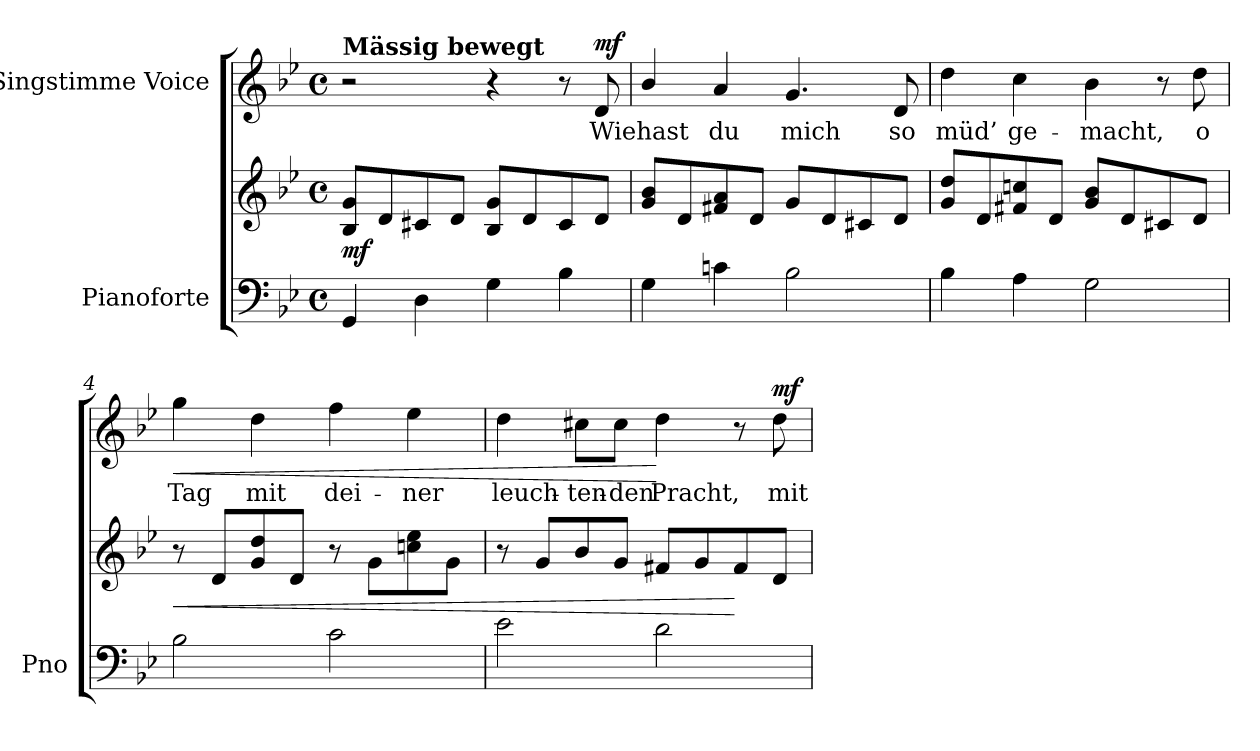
**kern	**kern	**dynam	**kern	**text	**dynam
*part2	*part2	*part2	*part1	*part1	*part1
*staff3	*staff2	*staff2/3	*staff1	*staff1	*staff1
*I"Pianoforte	*	*	*I"Singstimme Voice	*	*
*I'Pno	*	*	*	*	*
*clefF4	*clefG2	*	*clefG2	*	*
*k[b-e-]	*k[b-e-]	*	*k[b-e-]	*	*
*M4/4	*M4/4	*	*M4/4	*	*
*met(c)	*met(c)	*	*met(c)	*	*
=1	=1	=1	=1	=1	=1
!	!	!	!LO:TX:a:B:t=Mässig bewegt	!	!
!	!	!LO:DY:b	!	!	!
4GG/	8B-/ 8g/L	mf	2r	.	.
.	8d/	.	.	.	.
4D\	8c#X/	.	.	.	.
.	8d/J	.	.	.	.
4G\	8B-/ 8g/L	.	4r	.	.
.	8d/	.	.	.	.
4B-\	8c#/	.	8r	.	.
!	!	!	!	!	!LO:DY:a
.	8d/J	.	8d/	Wie	mf
=2	=2	=2	=2	=2	=2
4G\	8g/ 8b-/L	.	4b-/	hast	.
.	8d/	.	.	.	.
4cn\	8f#X/ 8a/	.	4a/	du	.
.	8d/J	.	.	.	.
2B-\	8g/L	.	4.g/	mich	.
.	8d/	.	.	.	.
.	8c#X/	.	.	.	.
.	8d/J	.	8d/	so	.
=3	=3	=3	=3	=3	=3
4B-\	8g/ 8dd/L	.	4dd\	müd’	.
.	8d/	.	.	.	.
4A\	8f#X/ 8ccn/	.	4cc\	ge-	.
.	8d/J	.	.	.	.
2G\	8g/ 8b-/L	.	4b-\	-macht,	.
.	8d/	.	.	.	.
.	8c#X/	.	8r	.	.
.	8d/J	.	8dd\	o	.
=4	=4	=4	=4	=4	=4
!	!	!LO:HP:b	!	!	!LO:HP:b
2B-\	8r	<	4gg\	Tag	<
.	8d/L	.	.	.	.
.	8g/ 8dd/	.	4dd\	mit	.
.	8d/J	.	.	.	.
2c\	8r	.	4ff\	dei-	.
.	8g\L	.	.	.	.
.	8ccn\ 8ee-\	.	4ee-\	-ner	.
.	8g\J	.	.	.	.
=5	=5	=5	=5	=5	=5
2e-\	8r	.	4dd\	leuch-	.
.	8g/L	.	.	.	.
.	8b-/	.	8cc#X\L	-ten-	.
.	8g/J	.	8cc#\J	-den	.
2d\	8f#X/L	.	4dd\	Pracht,	[
.	8g/	.	.	.	.
.	8f#/	[	8r	.	.
!	!	!	!	!	!LO:DY:a
.	8d/J	.	8dd\	mit	mf
=	=	=	=	=	=
*-	*-	*-	*-	*-	*-
